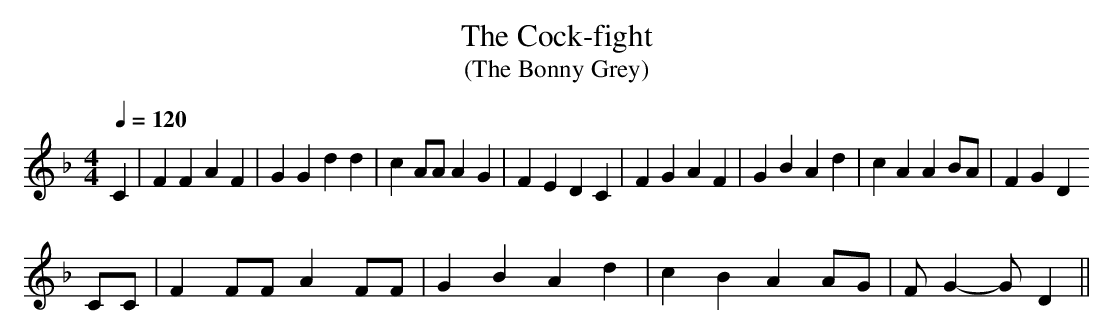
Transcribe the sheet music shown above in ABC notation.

X:1
T:The Cock-fight
T:(The Bonny Grey)
M:4/4
L:1/4
Q:120
K:DMin
C | FFAF | GGdd | c A/2A/2 AG | FEDC | FGAF | GBAd | cAA B/2A/2 | FGD
C/2C/2 | F F/2F/2A F/2F/2 | GBAd | cBA A/2G/2 | F/2G-G/2D ||
